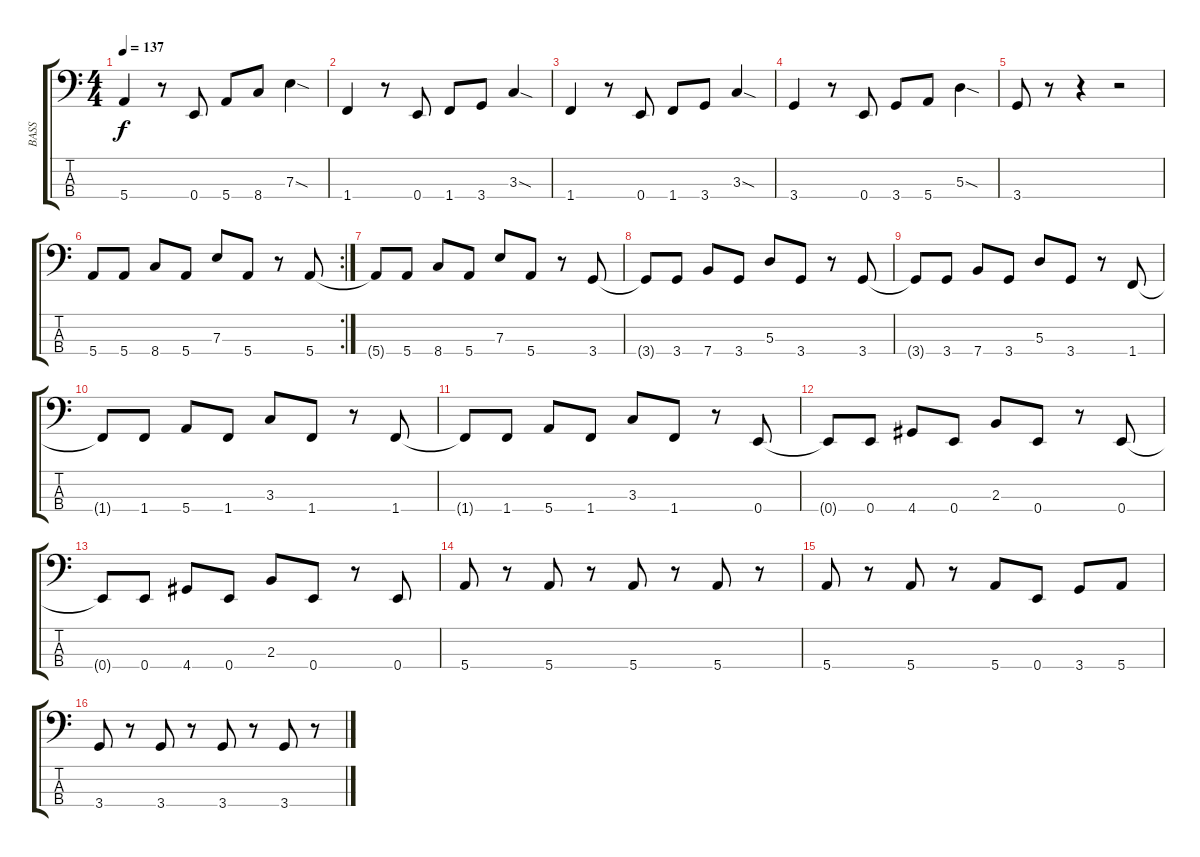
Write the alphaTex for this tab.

\track ("BASS" "BASS") {instrument electricbassfinger}
\staff {score tabs}
\tuning (G2 D2 A1 E1) {hide}
\ts (4 4)
\tempo 137
\clef f4
\ks c
5.4.4{dy f} r.8 0.4.8 5.4.8 8.4.8 7.3{sod}.4 |
1.4.4 r.8 0.4.8 1.4.8 3.4.8 3.3{sod}.4 |
1.4.4 r.8 0.4.8 1.4.8 3.4.8 3.3{sod}.4 |
3.4.4 r.8 0.4.8 3.4.8 5.4.8 5.3{sod}.4 |
3.4.8 r.8 r.4 r.2 |
\rc 2
5.4.8 5.4.8 8.4.8 5.4.8 7.3.8 5.4.8 r.8 5.4.8 |
5.4{t}.8 5.4.8 8.4.8 5.4.8 7.3.8 5.4.8 r.8 3.4.8 |
3.4{t}.8 3.4.8 7.4.8 3.4.8 5.3.8 3.4.8 r.8 3.4.8 |
3.4{t}.8 3.4.8 7.4.8 3.4.8 5.3.8 3.4.8 r.8 1.4.8 |
1.4{t}.8 1.4.8 5.4.8 1.4.8 3.3.8 1.4.8 r.8 1.4.8 |
1.4{t}.8 1.4.8 5.4.8 1.4.8 3.3.8 1.4.8 r.8 0.4.8 |
0.4{t}.8 0.4.8 4.4.8 0.4.8 2.3.8 0.4.8 r.8 0.4.8 |
0.4{t}.8 0.4.8 4.4.8 0.4.8 2.3.8 0.4.8 r.8 0.4.8 |
5.4.8 r.8 5.4.8 r.8 5.4.8 r.8 5.4.8 r.8 |
5.4.8 r.8 5.4.8 r.8 5.4.8 0.4.8 3.4.8 5.4.8 |
3.4.8 r.8 3.4.8 r.8 3.4.8 r.8 3.4.8 r.8
